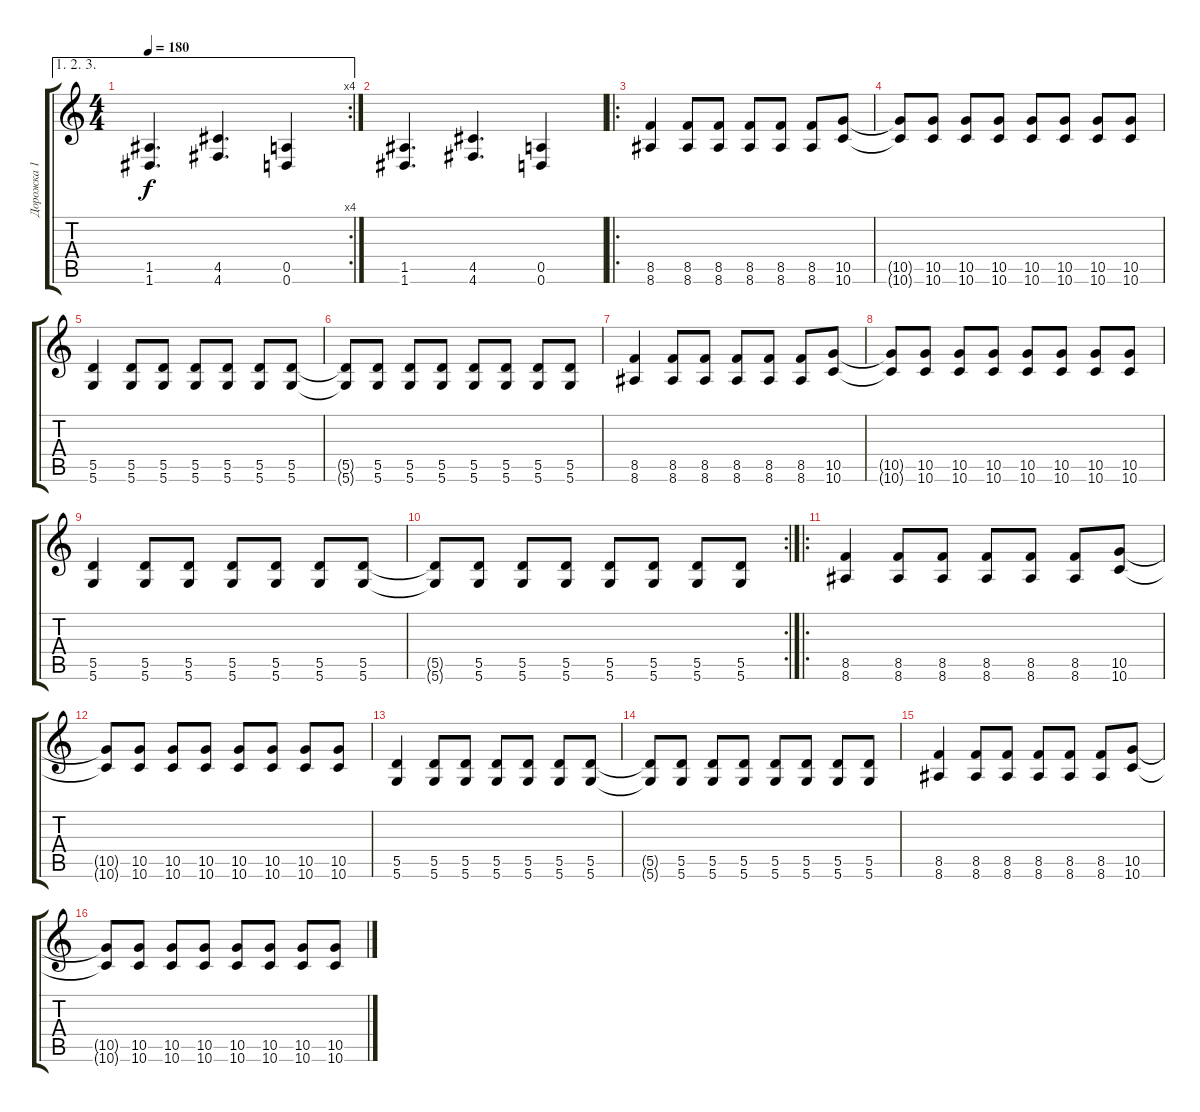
\track ("Дорожка 1" "Дорожка 1") {instrument overdrivenguitar}
\staff {score tabs}
\tuning (E4 B3 G3 D3 A2 D2) {hide}
\ae (1 2 3)
\rc 4
\ts (4 4)
\tempo 180
\clef g2
\ks c
(1.5 1.6).4{d dy f} (4.5 4.6).4{d} (0.5 0.6).4 |
(1.5 1.6).4{d} (4.5 4.6).4{d} (0.5 0.6).4 |
\ro
(8.5 8.6).4 (8.5 8.6).8 (8.5 8.6).8 (8.5 8.6).8 (8.5 8.6).8 (8.5 8.6).8 (10.5 10.6).8 |
(10.5{t} 10.6{t}).8 (10.5 10.6).8 (10.5 10.6).8 (10.5 10.6).8 (10.5 10.6).8 (10.5 10.6).8 (10.5 10.6).8 (10.5 10.6).8 |
(5.5 5.6).4 (5.5 5.6).8 (5.5 5.6).8 (5.5 5.6).8 (5.5 5.6).8 (5.5 5.6).8 (5.5 5.6).8 |
(5.5{t} 5.6{t}).8 (5.5 5.6).8 (5.5 5.6).8 (5.5 5.6).8 (5.5 5.6).8 (5.5 5.6).8 (5.5 5.6).8 (5.5 5.6).8 |
(8.5 8.6).4 (8.5 8.6).8 (8.5 8.6).8 (8.5 8.6).8 (8.5 8.6).8 (8.5 8.6).8 (10.5 10.6).8 |
(10.5{t} 10.6{t}).8 (10.5 10.6).8 (10.5 10.6).8 (10.5 10.6).8 (10.5 10.6).8 (10.5 10.6).8 (10.5 10.6).8 (10.5 10.6).8 |
(5.5 5.6).4 (5.5 5.6).8 (5.5 5.6).8 (5.5 5.6).8 (5.5 5.6).8 (5.5 5.6).8 (5.5 5.6).8 |
\rc 2
(5.5{t} 5.6{t}).8 (5.5 5.6).8 (5.5 5.6).8 (5.5 5.6).8 (5.5 5.6).8 (5.5 5.6).8 (5.5 5.6).8 (5.5 5.6).8 |
\ro
(8.5 8.6).4 (8.5 8.6).8 (8.5 8.6).8 (8.5 8.6).8 (8.5 8.6).8 (8.5 8.6).8 (10.5 10.6).8 |
(10.5{t} 10.6{t}).8 (10.5 10.6).8 (10.5 10.6).8 (10.5 10.6).8 (10.5 10.6).8 (10.5 10.6).8 (10.5 10.6).8 (10.5 10.6).8 |
(5.5 5.6).4 (5.5 5.6).8 (5.5 5.6).8 (5.5 5.6).8 (5.5 5.6).8 (5.5 5.6).8 (5.5 5.6).8 |
(5.5{t} 5.6{t}).8 (5.5 5.6).8 (5.5 5.6).8 (5.5 5.6).8 (5.5 5.6).8 (5.5 5.6).8 (5.5 5.6).8 (5.5 5.6).8 |
(8.5 8.6).4 (8.5 8.6).8 (8.5 8.6).8 (8.5 8.6).8 (8.5 8.6).8 (8.5 8.6).8 (10.5 10.6).8 |
(10.5{t} 10.6{t}).8 (10.5 10.6).8 (10.5 10.6).8 (10.5 10.6).8 (10.5 10.6).8 (10.5 10.6).8 (10.5 10.6).8 (10.5 10.6).8
